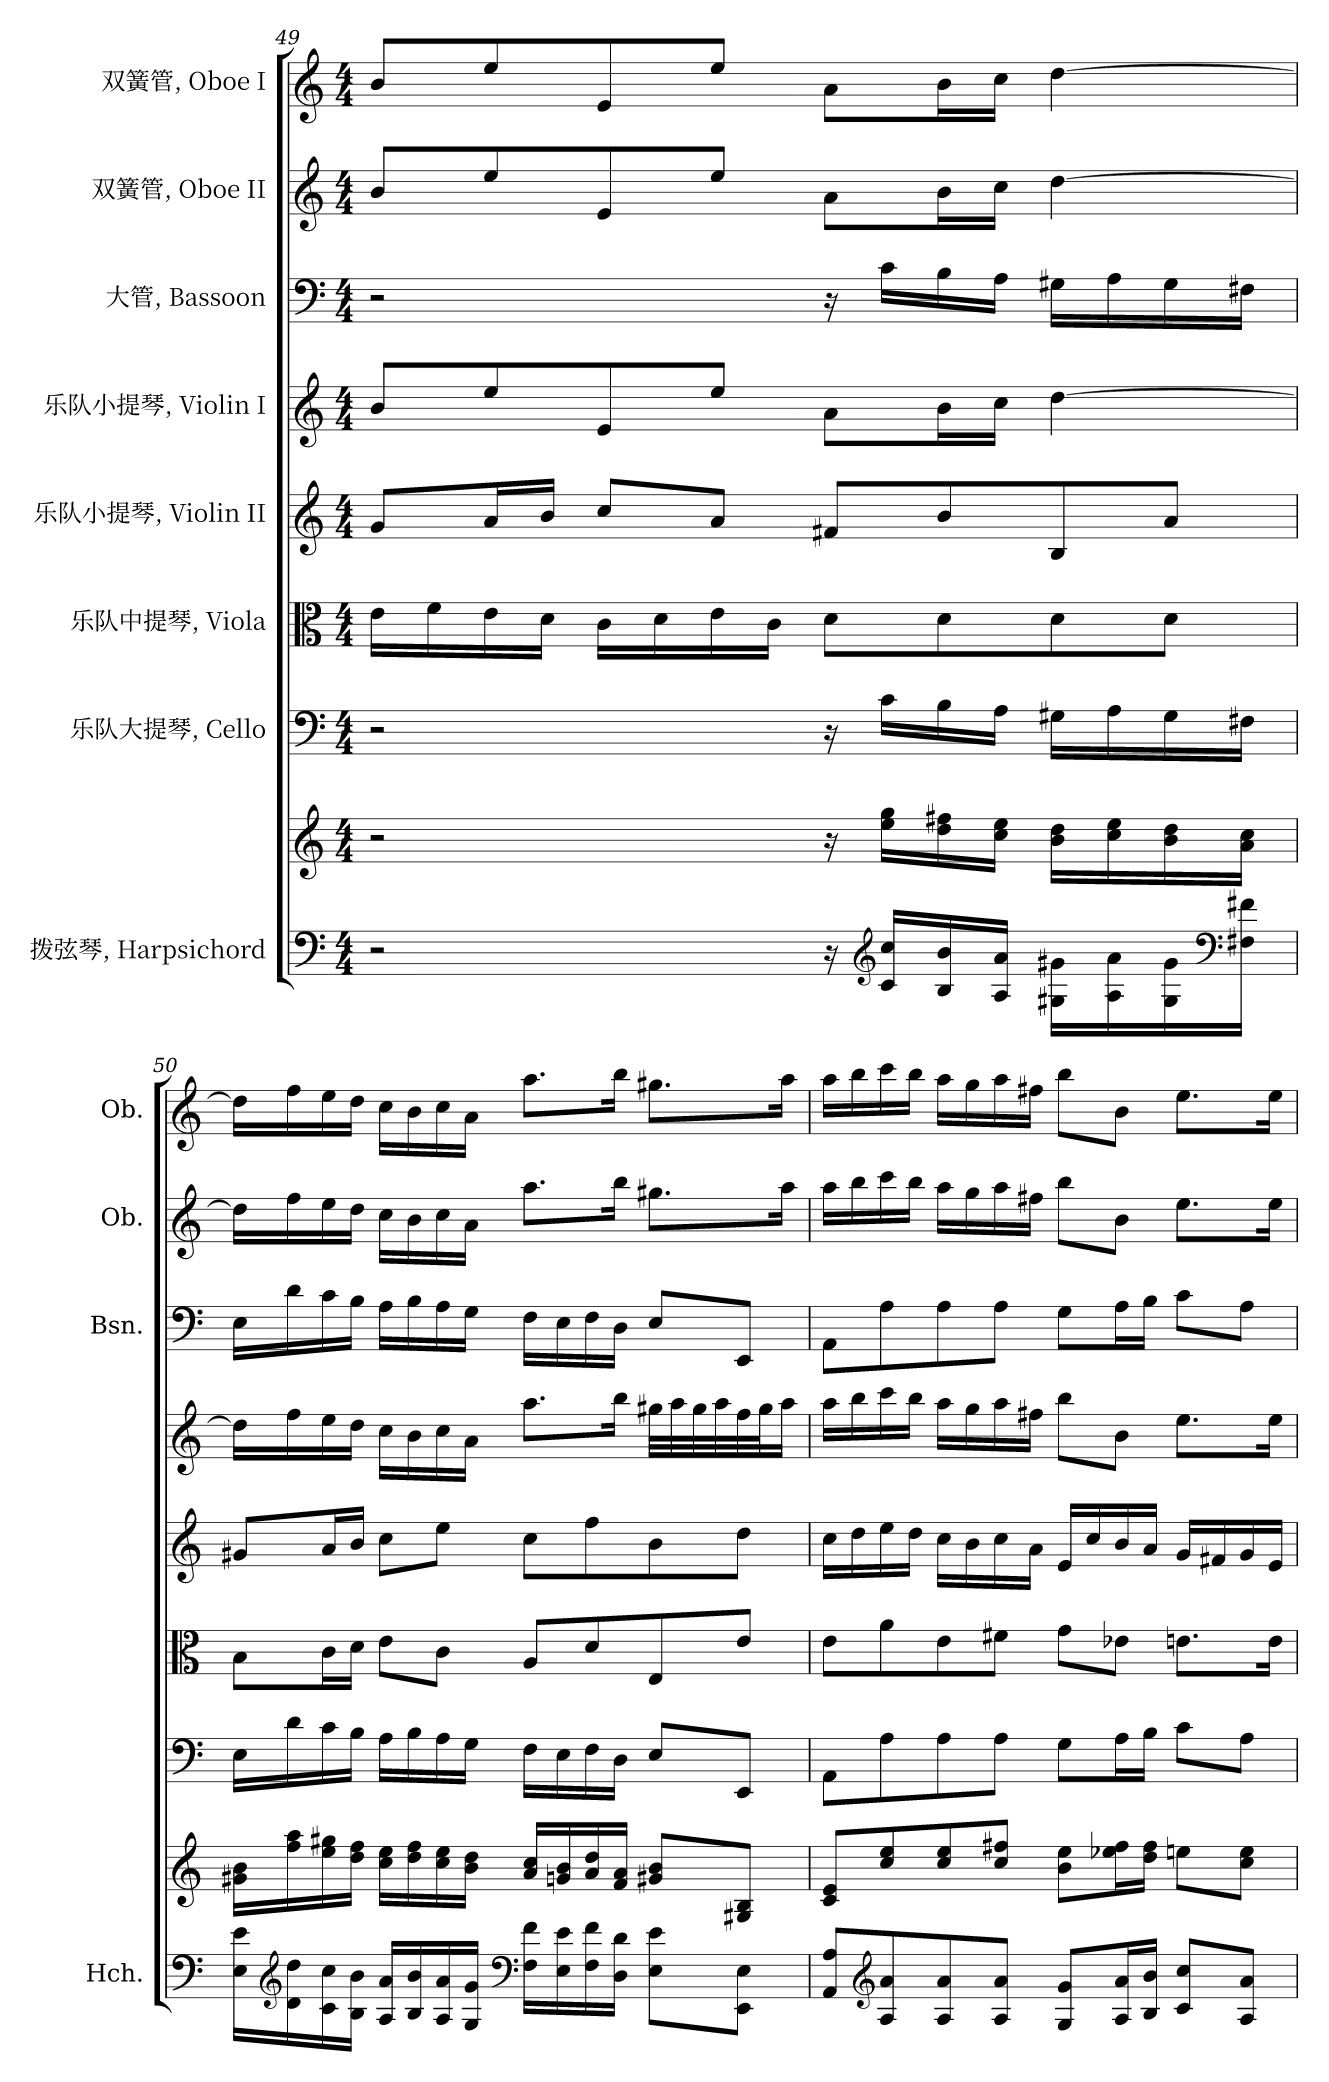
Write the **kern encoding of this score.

**kern	**kern	**kern	**kern	**kern	**kern	**kern	**kern	**kern
*part8	*part8	*part7	*part6	*part5	*part4	*part3	*part2	*part1
*staff9	*staff8	*staff7	*staff6	*staff5	*staff4	*staff3	*staff2	*staff1
*I"拨弦琴, Harpsichord	*	*I"乐队大提琴, Cello	*I"乐队中提琴, Viola	*I"乐队小提琴, Violin II	*I"乐队小提琴, Violin I	*I"大管, Bassoon	*I"双簧管, Oboe II	*I"双簧管, Oboe I
*I'Hch.	*	*	*	*	*	*I'Bsn.	*I'Ob.	*I'Ob.
*clefF4	*clefG2	*clefF4	*clefC3	*clefG2	*clefG2	*clefF4	*clefG2	*clefG2
*k[]	*k[]	*k[]	*k[]	*k[]	*k[]	*k[]	*k[]	*k[]
*M4/4	*M4/4	*M4/4	*M4/4	*M4/4	*M4/4	*M4/4	*M4/4	*M4/4
=49	=49	=49	=49	=49	=49	=49	=49	=49
2r	2r	2r	16e\LL	8g/L	8b/L	2r	8b/L	8b/L
.	.	.	16f\	.	.	.	.	.
.	.	.	16e\	16a/L	8ee/	.	8ee/	8ee/
.	.	.	16d\JJ	16b/JJ	.	.	.	.
.	.	.	16c\LL	8cc/L	8e/	.	8e/	8e/
.	.	.	16d\	.	.	.	.	.
.	.	.	16e\	8a/J	8ee/J	.	8ee/J	8ee/J
.	.	.	16c\JJ	.	.	.	.	.
16r	16r	16r	8d\L	8f#X/L	8a\L	16r	8a\L	8a\L
*clefG2	*	*	*	*	*	*	*	*
16c/ 16cc/LL	16ee\ 16gg\LL	16c\LL	.	.	.	16c\LL	.	.
16B/ 16b/	16dd\ 16ff#X\	16B\	8d\	8b/	16b\L	16B\	16b\L	16b\L
16A/ 16a/JJ	16cc\ 16ee\JJ	16A\JJ	.	.	16cc\JJ	16A\JJ	16cc\JJ	16cc\JJ
16G#X\ 16g#X\LL	16b\ 16dd\LL	16G#X\LL	8d\	8B/	[4dd\	16G#X\LL	[4dd\	[4dd\
16A\ 16a\	16cc\ 16ee\	16A\	.	.	.	16A\	.	.
16G#\ 16g#\	16b\ 16dd\	16G#\	8d\J	8a/J	.	16G#\	.	.
*clefF4	*	*	*	*	*	*	*	*
16F#X\ 16f#X\JJ	16a\ 16cc\JJ	16F#X\JJ	.	.	.	16F#X\JJ	.	.
!!LO:PB:g=z
=50	=50	=50	=50	=50	=50	=50	=50	=50
16E\ 16e\LL	16g#X\ 16b\LL	16E\LL	8B\L	8g#X/L	16dd\LL]	16E\LL	16dd\LL]	16dd\LL]
*clefG2	*	*	*	*	*	*	*	*
16d\ 16dd\	16ff\ 16aa\	16d\	.	.	16ff\	16d\	16ff\	16ff\
16c\ 16cc\	16ee\ 16gg#X\	16c\	16c\L	16a/L	16ee\	16c\	16ee\	16ee\
16B\ 16b\JJ	16dd\ 16ff\JJ	16B\JJ	16d\JJ	16b/JJ	16dd\JJ	16B\JJ	16dd\JJ	16dd\JJ
16A/ 16a/LL	16cc\ 16ee\LL	16A\LL	8e\L	8cc\L	16cc\LL	16A\LL	16cc\LL	16cc\LL
16B/ 16b/	16dd\ 16ff\	16B\	.	.	16b\	16B\	16b\	16b\
16A/ 16a/	16cc\ 16ee\	16A\	8c\J	8ee\J	16cc\	16A\	16cc\	16cc\
16G/ 16g/JJ	16b\ 16dd\JJ	16G\JJ	.	.	16a\JJ	16G\JJ	16a\JJ	16a\JJ
*clefF4	*	*	*	*	*	*	*	*
16F\ 16f\LL	16a/ 16cc/LL	16F\LL	8A/L	8cc\L	8.aa\L	16F\LL	8.aa\L	8.aa\L
16E\ 16e\	16gn/ 16b/	16E\	.	.	.	16E\	.	.
16F\ 16f\	16a/ 16dd/	16F\	8d/	8ff\	.	16F\	.	.
16D\ 16d\JJ	16f/ 16a/JJ	16D\JJ	.	.	16bb\Jk	16D\JJ	16bb\Jk	16bb\Jk
8E\ 8e\L	8g#X/ 8b/L	8E/L	8E/	8b\	32gg#X\LLL	8E/L	8.gg#X\L	8.gg#X\L
.	.	.	.	.	32aa\	.	.	.
.	.	.	.	.	32gg#\	.	.	.
.	.	.	.	.	32aa\	.	.	.
8EE\ 8E\J	8G#X/ 8B/J	8EE/J	8e/J	8dd\J	32ff\	8EE/J	.	.
.	.	.	.	.	32gg#\J	.	.	.
.	.	.	.	.	16aa\JJ	.	16aa\Jk	16aa\Jk
!!LO:PB:g=z
=51	=51	=51	=51	=51	=51	=51	=51	=51
8AA/ 8A/L	8c/ 8e/L	8AA\L	8e\L	16cc\LL	16aa\LL	8AA\L	16aa\LL	16aa\LL
.	.	.	.	16dd\	16bb\	.	16bb\	16bb\
*clefG2	*	*	*	*	*	*	*	*
8A/ 8a/	8cc/ 8ee/	8A\	8a\	16ee\	16ccc\	8A\	16ccc\	16ccc\
.	.	.	.	16dd\JJ	16bb\JJ	.	16bb\JJ	16bb\JJ
8A/ 8a/	8cc/ 8ee/	8A\	8e\	16cc\LL	16aa\LL	8A\	16aa\LL	16aa\LL
.	.	.	.	16b\	16gg\	.	16gg\	16gg\
8A/ 8a/J	8cc/ 8ff#X/J	8A\J	8f#X\J	16cc\	16aa\	8A\J	16aa\	16aa\
.	.	.	.	16a\JJ	16ff#X\JJ	.	16ff#X\JJ	16ff#X\JJ
8G/ 8g/L	8b\ 8ee\L	8G\L	8g\L	16e/LL	8bb\L	8G\L	8bb\L	8bb\L
.	.	.	.	16cc/	.	.	.	.
16A/ 16a/L	16ee-X\ 16ff#\L	16A\L	8e-X\J	16b/	8b\J	16A\L	8b\J	8b\J
16B/ 16b/JJ	16dd\ 16ff#\JJ	16B\JJ	.	16a/JJ	.	16B\JJ	.	.
8c/ 8cc/L	8een\L	8c\L	8.en\L	16g/LL	8.ee\L	8c\L	8.ee\L	8.ee\L
.	.	.	.	16f#X/	.	.	.	.
8A/ 8a/J	8cc\ 8ee\J	8A\J	.	16g/	.	8A\J	.	.
.	.	.	16e\Jk	16e/JJ	16ee\Jk	.	16ee\Jk	16ee\Jk
=	=	=	=	=	=	=	=	=
*-	*-	*-	*-	*-	*-	*-	*-	*-
